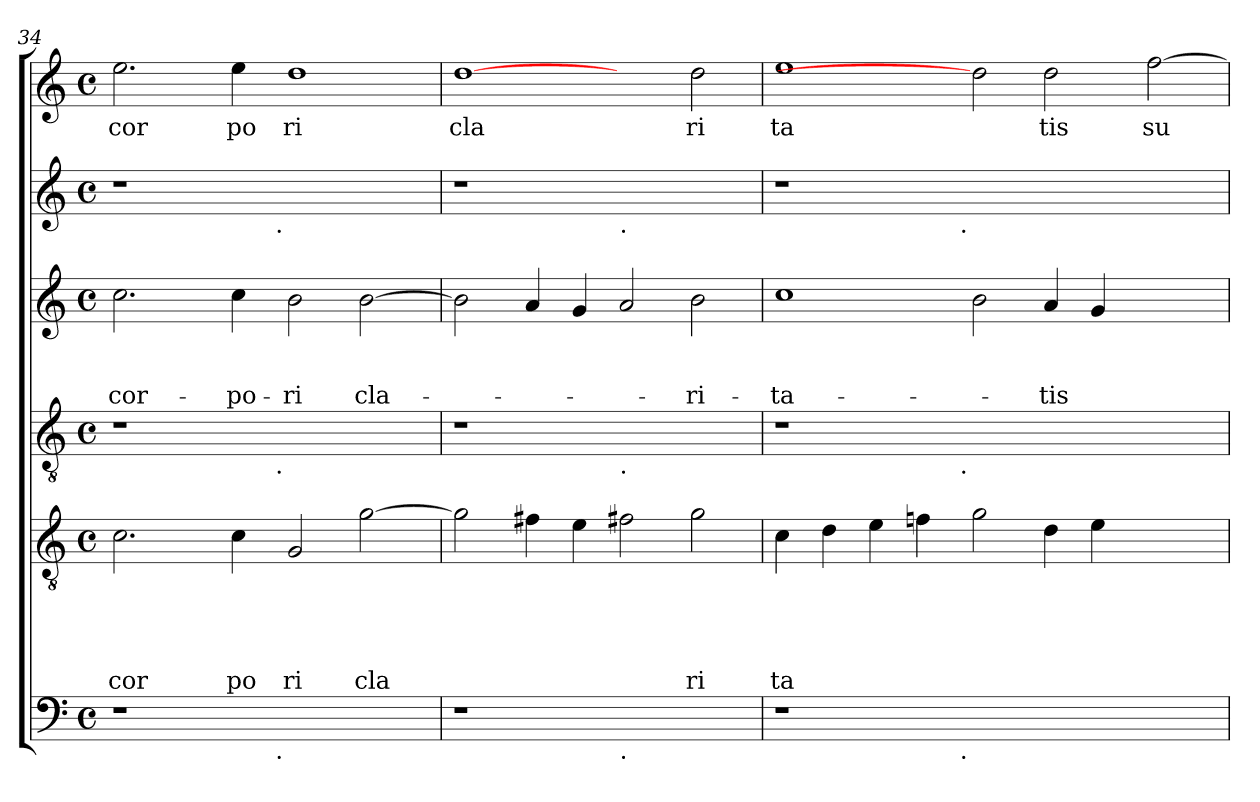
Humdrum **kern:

**kern	**kern	**text	**text	**text	**text	**text	**kern	**kern	**text	**text	**text	**kern	**kern	**text
*part6	*part5	*part5	*part5	*part5	*part5	*part5	*part4	*part3	*part3	*part3	*part3	*part2	*part1	*part1
*staff6	*staff5	*staff5	*staff5	*staff5	*staff5	*staff5	*staff4	*staff3	*staff3	*staff3	*staff3	*staff2	*staff1	*staff1
*clefF4	*clefGv2	*	*	*	*	*	*clefGv2	*clefG2	*	*	*	*clefG2	*clefG2	*
*k[]	*k[]	*	*	*	*	*	*k[]	*k[]	*	*	*	*k[]	*k[]	*
*C:	*C:	*	*	*	*	*	*C:	*C:	*	*	*	*C:	*C:	*
*M4/4	*M4/4	*	*	*	*	*	*M4/4	*M4/4	*	*	*	*M4/4	*M4/4	*
*met(c)	*met(c)	*	*	*	*	*	*met(c)	*met(c)	*	*	*	*met(c)	*met(c)	*
=34	=34	=34	=34	=34	=34	=34	=34	=34	=34	=34	=34	=34	=34	=34
!	!	!	!	!	!	!LO:LY:b	!	!	!	!	!LO:LY:b	!	!	!LO:LY:b
*^	*	*	*	*	*	*	*^	*	*	*	*	*^	*	*
1r	2ryy	2.c\	.	.	.	.	cor	1r	2ryy	2.cc\	.	.	cor-	1r	2ryy	2.ee\	cor
.	4...ryy	.	.	.	.	.	.	.	4...ryy	.	.	.	.	.	4...ryy	.	.
!	!	!	!	!	!	!	!LO:LY:b	!	!	!	!	!	!LO:LY:b	!	!	!	!LO:LY:b
.	.	4c\	.	.	.	.	po	.	.	4cc\	.	.	-po-	.	.	4ee\	po
!	!	!	!	!	!	!	!	!	!	!	!	!	!	!	!LO:TX:b:t=.	!	!
!	!	!	!	!	!	!	!	!	!LO:TX:b:t=.	!	!	!	!	!	!	!	!
!	!LO:TX:b:t=.	!	!	!	!	!	!	!	!	!	!	!	!	!	!	!	!
.	1ryy	.	.	.	.	.	.	.	1ryy	.	.	.	.	.	1ryy	.	.
!	!	!	!	!	!	!	!LO:LY:b	!	!	!	!	!	!LO:LY:b	!	!	!	!LO:LY:b
1ryy	.	2G/	.	.	.	.	ri	1ryy	.	2b\	.	.	-ri	1ryy	.	1dd	ri
!	!	!	!	!	!	!	!LO:LY:b	!	!	!	!	!	!LO:LY:b	!	!	!	!
.	.	[>2g\	.	.	.	.	cla	.	.	[>2b\	.	.	cla-	.	.	.	.
.	32ryy	.	.	.	.	.	.	.	32ryy	.	.	.	.	.	32ryy	.	.
=35	=35	=35	=35	=35	=35	=35	=35	=35	=35	=35	=35	=35	=35	=35	=35	=35	=35
!	!	!	!	!	!	!	!	!	!	!	!	!	!	!	!	!	!LO:LY:b
*v	*v	*	*	*	*	*	*	*v	*v	*	*	*	*	*v	*v	*	*
1r	2g\]	.	.	.	.	.	1r	2b\]	.	.	.	1r	[1dd	cla
.	4f#X\	.	.	.	.	.	.	4a/	.	.	.	.	.	.
.	4e\	.	.	.	.	.	.	4g/	.	.	.	.	.	.
!	!	!	!	!	!	!	!	!	!	!	!	!LO:TX:b:t=.	!	!
!	!	!	!	!	!	!	!LO:TX:b:t=.	!	!	!	!	!	!	!
!LO:TX:b:t=.	!	!	!	!	!	!	!	!	!	!	!	!	!	!
1ryy	2f#X\	.	.	.	.	.	1ryy	2a/	.	.	.	1ryy	2ryy	.
!	!	!	!	!	!	!LO:LY:b	!	!	!	!	!LO:LY:b	!	!	!LO:LY:b
.	2g\	.	.	.	.	ri	.	2b\	.	.	-ri-	.	2dd\	ri
=36	=36	=36	=36	=36	=36	=36	=36	=36	=36	=36	=36	=36	=36	=36
!	!	!	!	!	!	!LO:LY:b	!	!	!	!	!LO:LY:b	!	!	!LO:LY:b
*^	*	*	*	*	*	*	*^	*	*	*	*	*^	*	*
1r	2ryy	4c\	.	.	.	.	ta	1r	2ryy	1cc	.	.	-ta-	1r	2ryy	1ee	ta
.	.	4d\	.	.	.	.	.	.	.	.	.	.	.	.	.	.	.
.	4...ryy	4e\	.	.	.	.	.	.	4...ryy	.	.	.	.	.	4...ryy	.	.
.	.	4fn\	.	.	.	.	.	.	.	.	.	.	.	.	.	.	.
!	!	!	!	!	!	!	!	!	!	!	!	!	!	!	!LO:TX:b:t=.	!	!
!	!	!	!	!	!	!	!	!	!LO:TX:b:t=.	!	!	!	!	!	!	!	!
!	!LO:TX:b:t=.	!	!	!	!	!	!	!	!	!	!	!	!	!	!	!	!
.	1ryy	.	.	.	.	.	.	.	1ryy	.	.	.	.	.	1ryy	.	.
1.ryy	.	2g\	.	.	.	.	.	1.ryy	.	2b\	.	.	.	1.ryy	.	2dd]	.
!	!	!	!	!	!	!	!	!	!	!	!	!	!LO:LY:b	!	!	!	!LO:LY:b
.	.	4d\	.	.	.	.	.	.	.	4a/	.	.	-tis	.	.	2dd\	tis
.	.	4e\	.	.	.	.	.	.	.	4g/	.	.	.	.	.	.	.
.	2ryy	.	.	.	.	.	.	.	2ryy	.	.	.	.	.	2ryy	.	.
!	!	!	!	!	!	!	!	!	!	!	!	!	!	!	!	!	!LO:LY:b
.	.	2ryy	.	.	.	.	.	.	.	2ryy	.	.	.	.	.	[<2ff\	su
.	32ryy	.	.	.	.	.	.	.	32ryy	.	.	.	.	.	32ryy	.	.
*v	*v	*	*	*	*	*	*	*v	*v	*	*	*	*	*v	*v	*	*
=	=	=	=	=	=	=	=	=	=	=	=	=	=	=
*-	*-	*-	*-	*-	*-	*-	*-	*-	*-	*-	*-	*-	*-	*-
